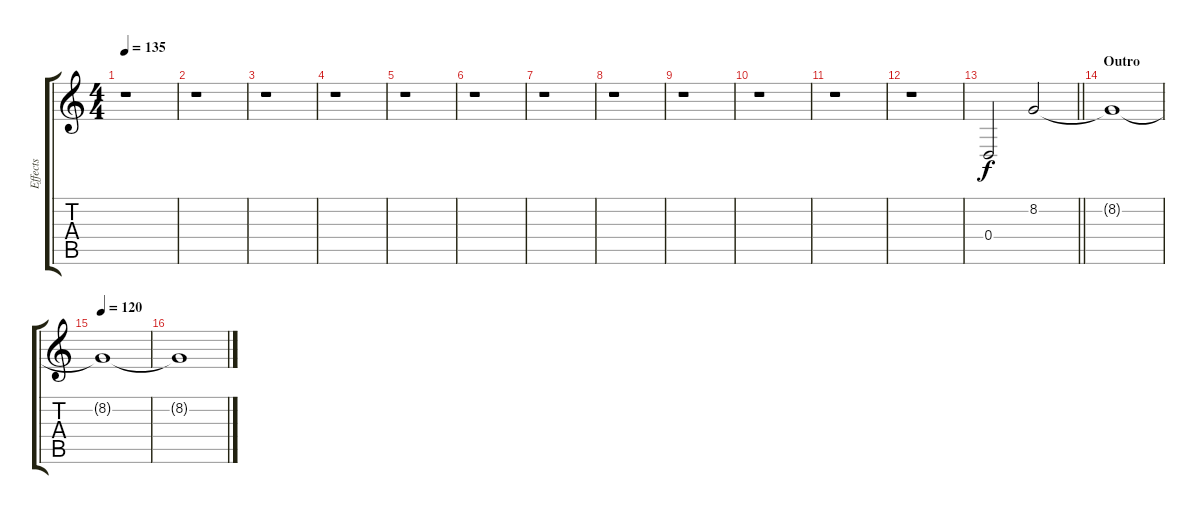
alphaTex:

\track ("Effects" "Effects") {instrument stringensemble2}
\staff {score tabs}
\tuning (E4 B3 G3 D3 A2 E2) {hide}
\ts (4 4)
\tempo 135
\clef g2
\ks c
r.1{dy f} |
r.1 |
r.1 |
r.1 |
r.1 |
r.1 |
r.1 |
r.1 |
r.1 |
r.1 |
r.1 |
r.1 |
\barLineRight lightlight
0.4.2 8.2.2{volume 7} |
\section ("" "Outro")
8.2{t}.1 |
\tempo 120
8.2{t}.1 |
8.2{t}.1
